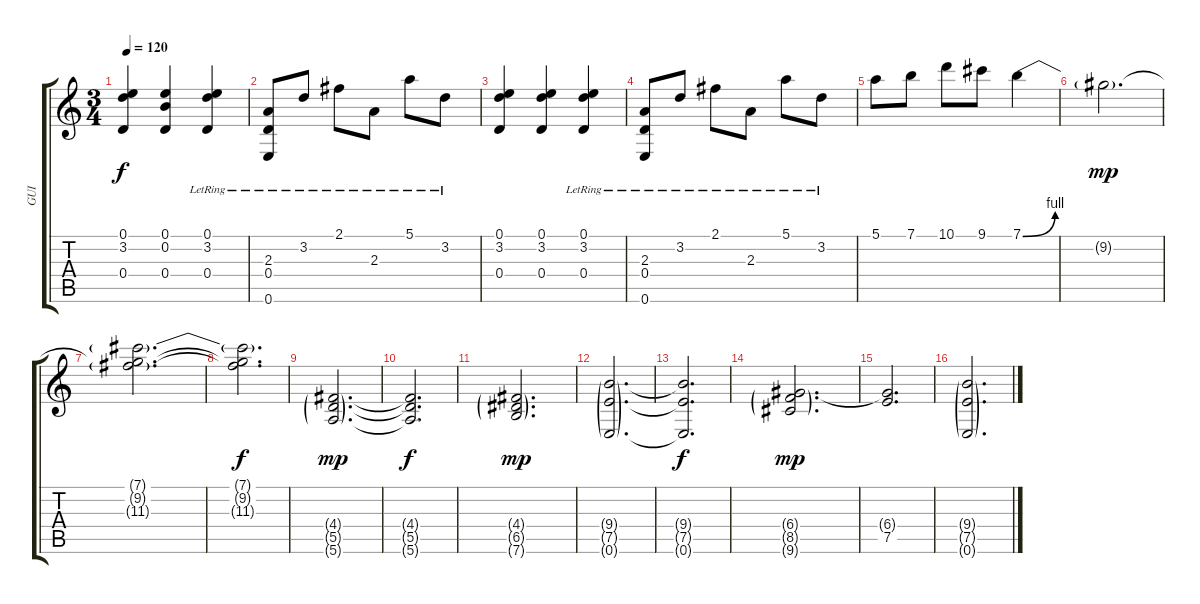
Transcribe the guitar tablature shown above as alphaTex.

\track ("GUI" "GUI") {instrument overdrivenguitar}
\staff {score tabs}
\tuning (E4 B3 G3 D3 A2 E2) {hide}
\ts (3 4)
\tempo 120
\clef g2
\ks c
(0.1 3.2 0.4).4{dy f} (0.1 0.2 0.4).4 (0.1{lr} 3.2 0.4).4 |
(2.3{lr} 0.4{lr} 0.6{lr}).8 3.2{lr}.8 2.1{lr}.8 2.3{lr}.8 5.1{lr}.8 3.2{lr}.8 |
(0.1 3.2 0.4).4 (0.1 3.2 0.4).4 (0.1{lr} 3.2 0.4).4 |
(2.3{lr} 0.4{lr} 0.6{lr}).8 3.2{lr}.8 2.1{lr}.8 2.3{lr}.8 5.1{lr}.8 3.2{lr}.8 |
5.1.8 7.1.8 10.1.8 9.1.8 7.1{be (bend 0 0 60 4)}.4 |
9.2{g}.2{d dy mp} |
(7.1{t} 9.2{t} 11.3{g}).2{d} |
(7.1{t} 9.2{t} 11.3{t}).2{d dy f} |
(4.4{g} 5.5{g} 5.6{g}).2{d dy mp} |
(4.4{t} 5.5{t} 5.6{t}).2{d dy f} |
(4.4{g} 6.5{g} 7.6{g}).2{d dy mp} |
(9.4{g} 7.5{g} 0.6{g}).2{d} |
(9.4{t} 7.5{t} 0.6{t}).2{d dy f} |
(6.4{g} 8.5{g} 9.6{g}).2{d dy mp} |
(6.4{t} 7.5).2{d} |
(9.4{g} 7.5{g} 0.6{g}).2{d}
